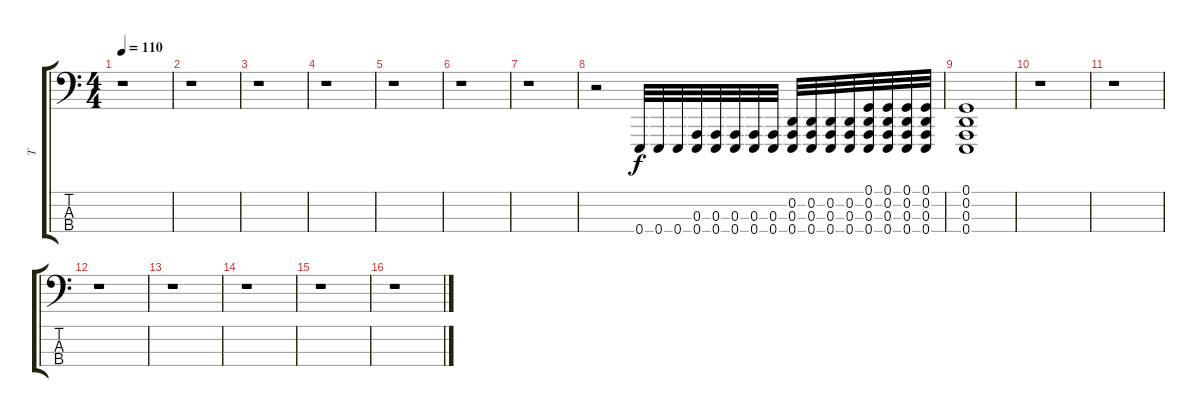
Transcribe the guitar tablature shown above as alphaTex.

\track ("T" "T") {instrument timpani}
\staff {score tabs}
\tuning (G2 D2 A1 E1) {hide}
\ts (4 4)
\tempo 110
\clef f4
\ks c
r.1{dy f} |
r.1 |
r.1 |
r.1 |
r.1 |
r.1 |
r.1 |
r.2 0.4.32 0.4.32 0.4.32 (0.3 0.4).32 (0.3 0.4).32 (0.3 0.4).32 (0.3 0.4).32 (0.3 0.4).32 (0.2 0.3 0.4).32 (0.2 0.3 0.4).32 (0.2 0.3 0.4).32 (0.2 0.3 0.4).32 (0.1 0.2 0.3 0.4).32 (0.1 0.2 0.3 0.4).32 (0.1 0.2 0.3 0.4).32 (0.1 0.2 0.3 0.4).32 |
\section ("" "")
(0.1 0.2 0.3 0.4).1 |
r.1 |
r.1 |
r.1 |
r.1 |
r.1 |
r.1 |
r.1
